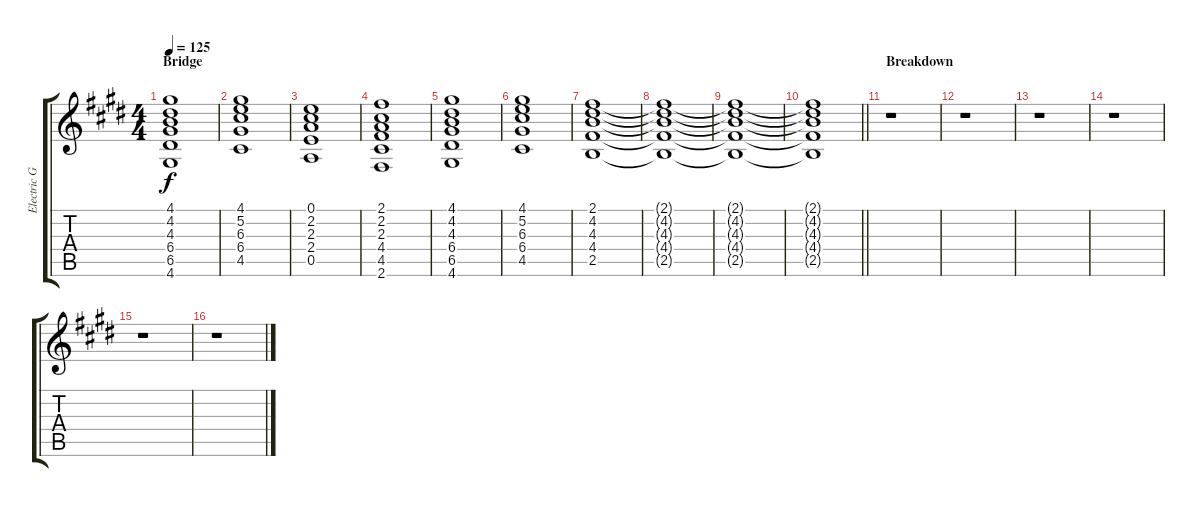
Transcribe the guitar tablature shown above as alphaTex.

\track ("Electric Guitar" "Electric G") {instrument electricguitarclean}
\staff {score tabs}
\tuning (E4 B3 G3 D3 A2 E2) {hide}
\ts (4 4)
\section ("" "Bridge")
\tempo 125
\clef g2
\ks c#minor
(4.1 4.2 4.3 6.4 6.5 4.6).1{dy f} |
(4.1 5.2 6.3 6.4 4.5).1 |
(0.1 2.2 2.3 2.4 0.5).1 |
(2.1 2.2 2.3 4.4 4.5 2.6).1 |
(4.1 4.2 4.3 6.4 6.5 4.6).1 |
(4.1 5.2 6.3 6.4 4.5).1 |
(2.1 4.2 4.3 4.4 2.5).1 |
(2.1{t} 4.2{t} 4.3{t} 4.4{t} 2.5{t}).1 |
(2.1{t} 4.2{t} 4.3{t} 4.4{t} 2.5{t}).1 |
\barLineRight lightlight
(2.1{t} 4.2{t} 4.3{t} 4.4{t} 2.5{t}).1 |
\section ("" "Breakdown")
r.1 |
r.1 |
r.1 |
r.1 |
r.1 |
r.1
